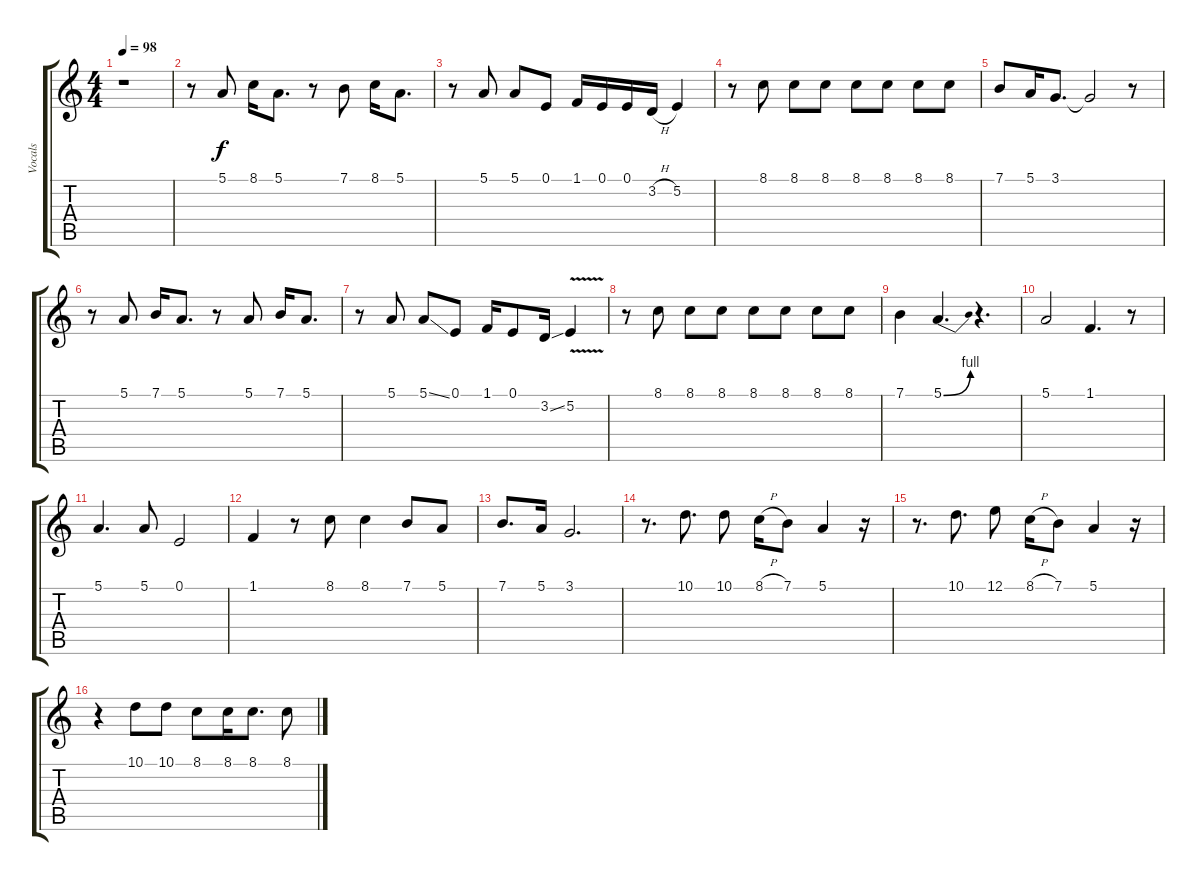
\track ("Vocals" "Vocals") {instrument frenchhorn}
\staff {score tabs}
\tuning (E4 B3 G3 D3 A2 E2) {hide}
\ts (4 4)
\tempo 98
\clef g2
\ks c
r.1{dy f} |
r.8 5.1.8 8.1.16 5.1.8{d} r.8 7.1.8 8.1.16 5.1.8{d} |
r.8 5.1.8 5.1.8 0.1.8 1.1.16 0.1.16 0.1.16 3.2{h}.16 5.2.4 |
r.8 8.1.8 8.1.8 8.1.8 8.1.8 8.1.8 8.1.8 8.1.8 |
7.1.8 5.1.16 3.1.8{d} 3.1{t}.2 r.8 |
r.8 5.1.8 7.1.16 5.1.8{d} r.8 5.1.8 7.1.16 5.1.8{d} |
r.8 5.1.8 5.1{ss}.8 0.1.8 1.1.16 0.1.8 3.2{ss}.16 5.2{v}.4 |
r.8 8.1.8 8.1.8 8.1.8 8.1.8 8.1.8 8.1.8 8.1.8 |
7.1.4 5.1{be (bend 0 0 60 4)}.4{d} r.4{d} |
5.1.2 1.1.4{d} r.8 |
5.1.4{d} 5.1.8 0.1.2 |
1.1.4 r.8 8.1.8 8.1.4 7.1.8 5.1.8 |
7.1.8{d} 5.1.16 3.1.2{d} |
r.8{d} 10.1.8{d} 10.1.8 8.1{h}.16 7.1.8 5.1.4 r.16 |
r.8{d} 10.1.8{d} 12.1.8 8.1{h}.16 7.1.8 5.1.4 r.16 |
r.4 10.1.8 10.1.8 8.1.8 8.1.16 8.1.8{d} 8.1.8
